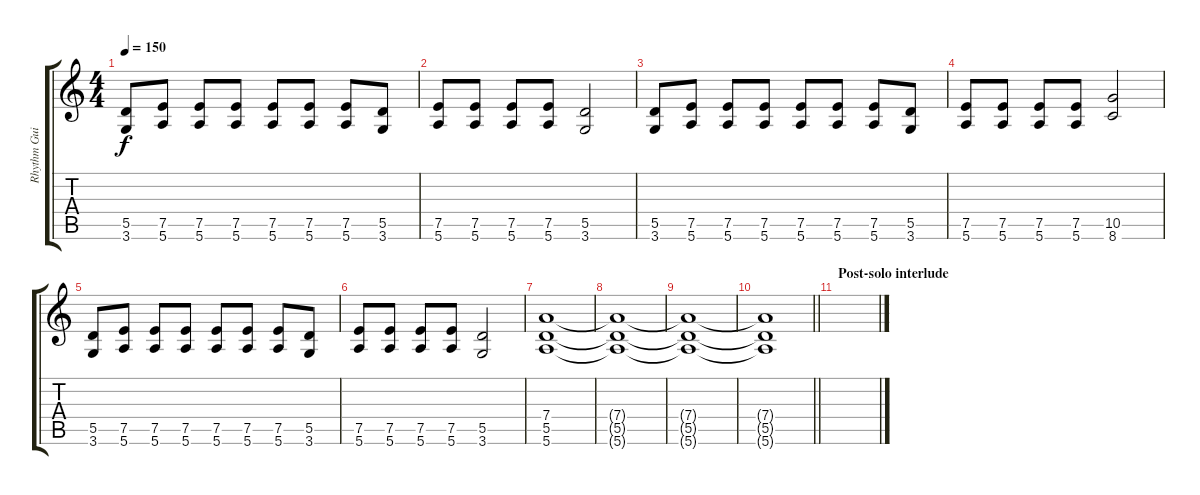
\track ("Rhythm Guitar" "Rhythm Gui") {instrument electricguitarjazz}
\staff {score tabs}
\tuning (E4 B3 G3 D3 A2 E2) {hide}
\ts (4 4)
\tempo 150
\clef g2
\ks c
(5.5 3.6).8{dy f} (7.5 5.6).8 (7.5 5.6).8 (7.5 5.6).8 (7.5 5.6).8 (7.5 5.6).8 (7.5 5.6).8 (5.5 3.6).8 |
(7.5 5.6).8 (7.5 5.6).8 (7.5 5.6).8 (7.5 5.6).8 (5.5 3.6).2 |
(5.5 3.6).8 (7.5 5.6).8 (7.5 5.6).8 (7.5 5.6).8 (7.5 5.6).8 (7.5 5.6).8 (7.5 5.6).8 (5.5 3.6).8 |
(7.5 5.6).8 (7.5 5.6).8 (7.5 5.6).8 (7.5 5.6).8 (10.5 8.6).2 |
(5.5 3.6).8 (7.5 5.6).8 (7.5 5.6).8 (7.5 5.6).8 (7.5 5.6).8 (7.5 5.6).8 (7.5 5.6).8 (5.5 3.6).8 |
(7.5 5.6).8 (7.5 5.6).8 (7.5 5.6).8 (7.5 5.6).8 (5.5 3.6).2 |
(7.4 5.5 5.6).1 |
(7.4{t} 5.5{t} 5.6{t}).1 |
(7.4{t} 5.5{t} 5.6{t}).1 |
\barLineRight lightlight
(7.4{t} 5.5{t} 5.6{t}).1 |
\section ("" "Post-solo interlude")
